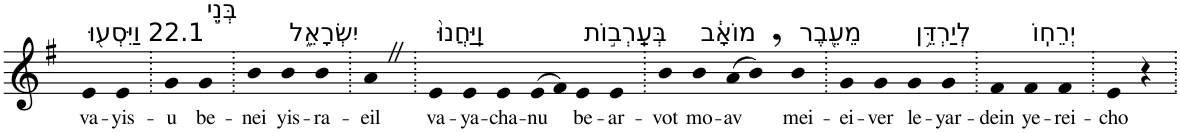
**kern	**text
*part1	*part1
*staff1	*staff1
*I"Piano	*
*I'Pno	*
*clefG2	*
*k[f#]	*
*G:	*
=1	=1
!LO:TX:a:t=22.1 וַיִּסְע֖וּ	!
!	!LO:LY:b
4e	va-
!	!LO:LY:b
4e	-yis-
=2.	=2.
!	!LO:LY:b
4g	-u
!LO:TX:a:t=בְּנֵ֣י	!
!	!LO:LY:b
4g	be-
=3.	=3.
!	!LO:LY:b
4b	-nei
!LO:TX:a:t=יִשְׂרָאֵ֑ל	!
!	!LO:LY:b
4b	yis-
!	!LO:LY:b
4b	-ra-
=4.	=4.
!	!LO:LY:b
4aZ	-eil
=5.	=5.
!LO:TX:a:t=וַֽיַּחֲנוּ֙	!
!	!LO:LY:b
4e	va-
!	!LO:LY:b
4e	-ya-
!	!LO:LY:b
4e	-cha-
!	!LO:LY:b
(>8e	-nu
8f#)	.
!LO:TX:a:t=בְּעַֽרְב֣וֹת	!
!	!LO:LY:b
4e	be-
!	!LO:LY:b
4e	-ar-
=6.	=6.
!	!LO:LY:b
4b	-vot
!LO:TX:a:t=מוֹאָ֔ב	!
!	!LO:LY:b
4b	mo-
!	!LO:LY:b
(>8a	-av
8b,)	.
!LO:TX:a:t=מֵעֵ֖בֶר	!
!	!LO:LY:b
4b	mei-
=7.	=7.
!	!LO:LY:b
4g	-ei-
!	!LO:LY:b
4g	-ver
!LO:TX:a:t=לְיַרְדֵּ֥ן	!
!	!LO:LY:b
4g	le-
!	!LO:LY:b
4g	-yar-
=8.	=8.
!	!LO:LY:b
4f#	-dein
!LO:TX:a:t=יְרֵחֽוֹ	!
!	!LO:LY:b
4f#	ye-
!	!LO:LY:b
4f#	-rei-
=9.	=9.
!	!LO:LY:b
4e	-cho
4r	.
=.	=.
*-	*-
